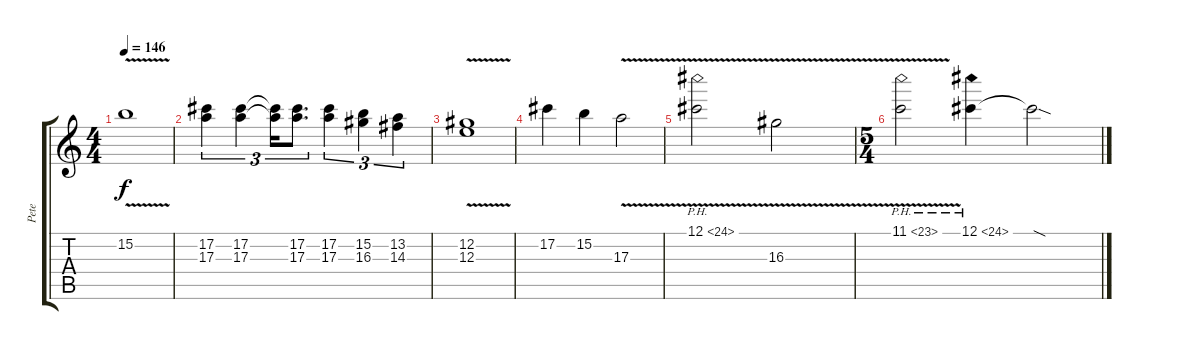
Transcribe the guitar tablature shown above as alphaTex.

\track ("Pete" "Pete") {instrument distortionguitar}
\staff {score tabs}
\tuning (Db4 Ab3 E3 B2 Gb2 Db2) {hide}
\ts (4 4)
\tempo 146
\clef g2
\ks c
15.2{v}.1{dy f} |
(17.2 17.3).4{tu (3 2)} (17.2 17.3).4{tu (3 2)} (17.2{t} 17.3{t}).16{tu (3 2)} (17.2 17.3).8{d tu (3 2)} (17.2 17.3).4{tu (3 2)} (15.2 16.3).4{tu (3 2)} (13.2 14.3).4{tu (3 2)} |
(12.2{v} 12.3).1 |
17.2.4 15.2.4 17.3{v}.2 |
12.1{ph 12 v}.2 16.3{v}.2 |
\ts (5 4)
11.1{ph 12 v}.2 12.1{ph 12}.4 12.1{sod t}.2
